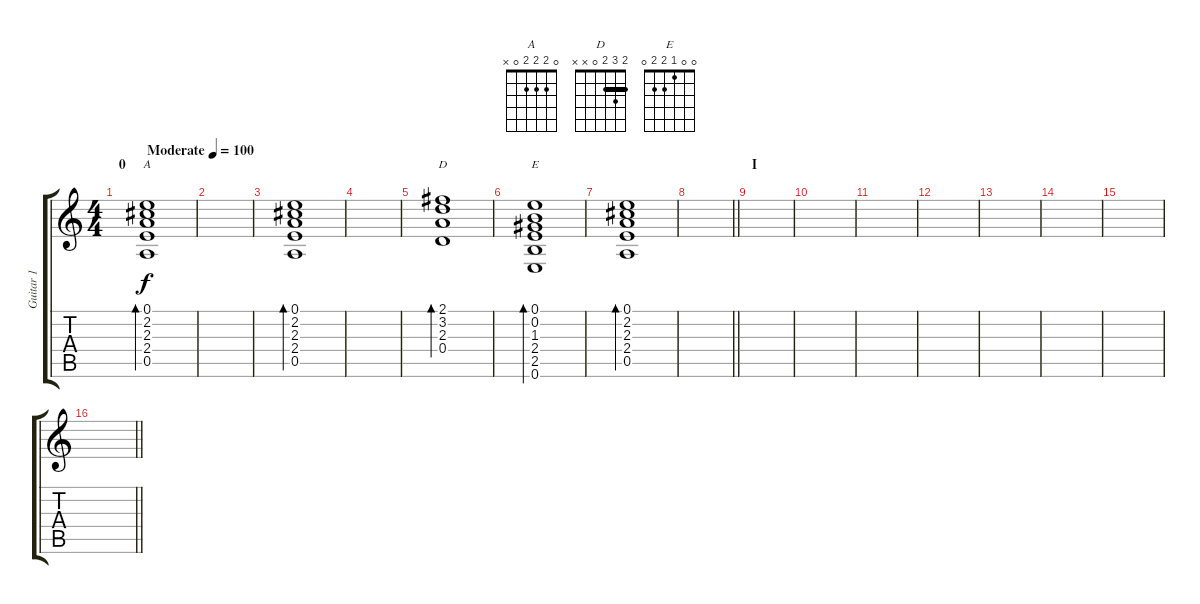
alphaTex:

\track ("Guitar 1" "Guitar 1") {instrument electricguitarclean}
\staff {score tabs}
\tuning (E4 B3 G3 D3 A2 E2) {hide}
\chord ("A" 0 2 2 2 0 x)
\chord ("D" 2 3 2 0 x x) {barre 2}
\chord ("E" 0 0 1 2 2 0)
\ts (4 4)
\section ("" "0")
\tempo (100 "Moderate")
\clef g2
\ks c
(0.1 2.2 2.3 2.4 0.5).1{bd 120 ch "A" dy f instrument electricguitarclean} |
|
(0.1 2.2 2.3 2.4 0.5).1{bd 120} |
|
(2.1 3.2 2.3 0.4).1{bd 120 ch "D"} |
(0.1 0.2 1.3 2.4 2.5 0.6).1{bd 120 ch "E"} |
(0.1 2.2 2.3 2.4 0.5).1{bd 120} |
\barLineRight lightlight
|
\section ("" "I")
|
|
|
|
|
|
|
\barLineRight lightlight
